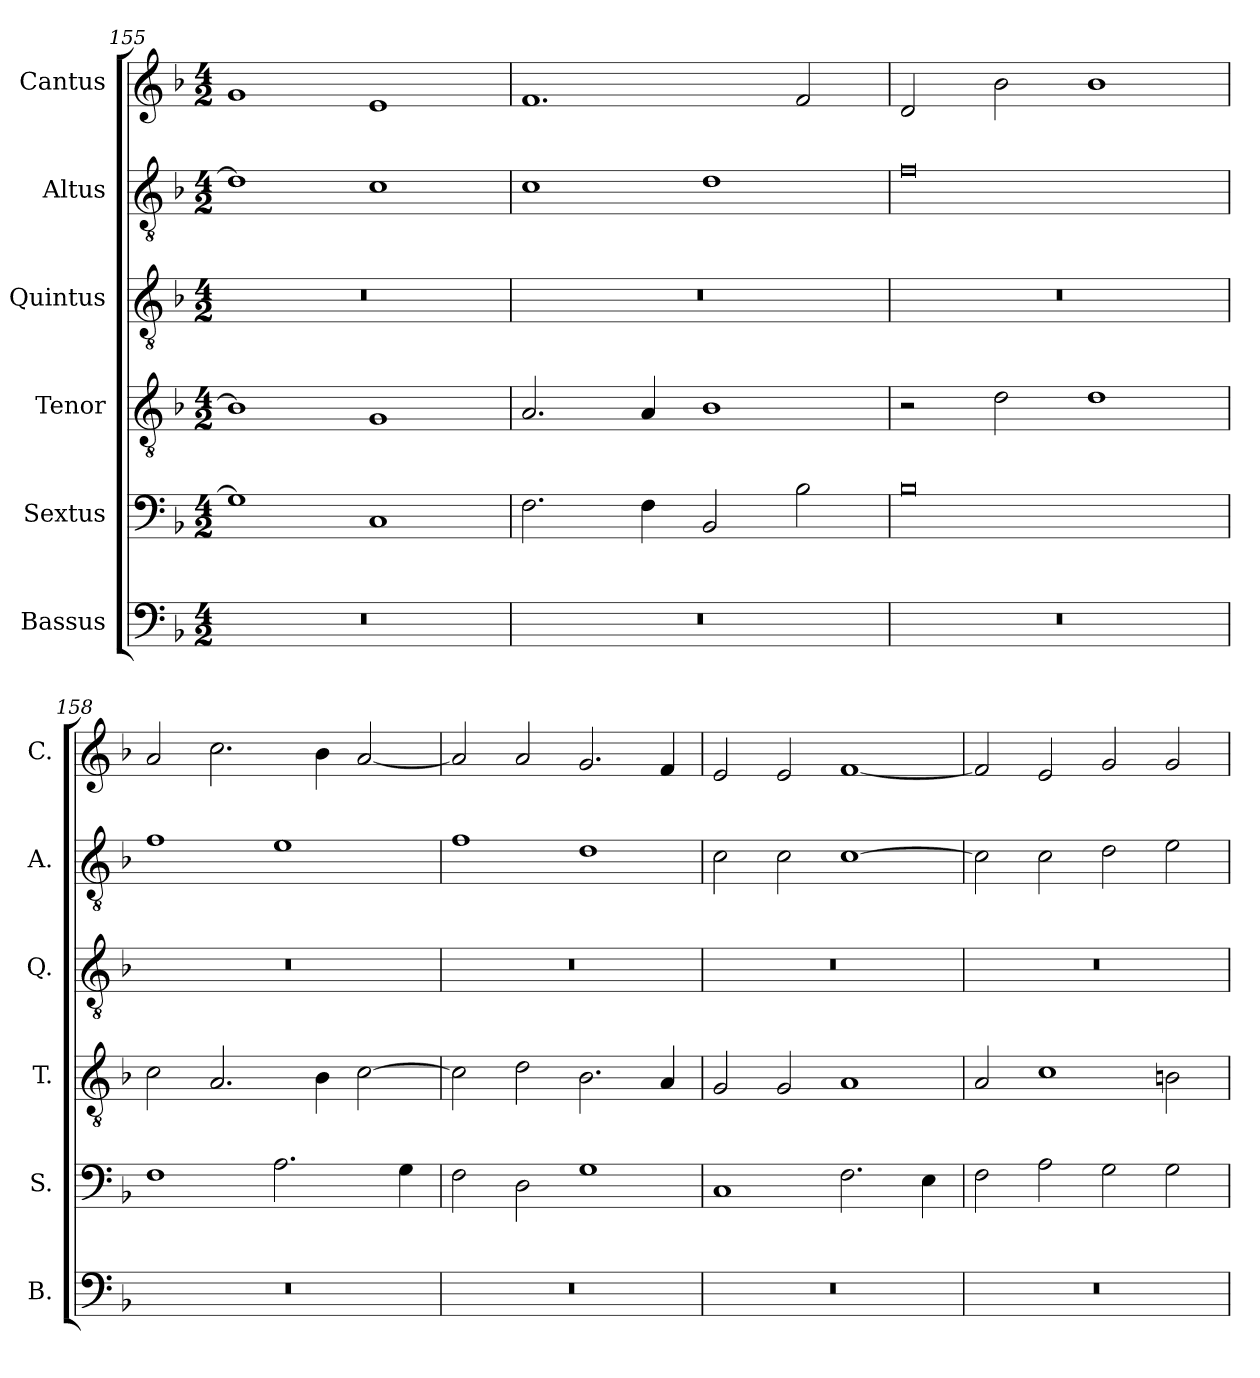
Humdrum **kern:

**kern	**kern	**kern	**kern	**kern	**kern
*part6	*part5	*part4	*part3	*part2	*part1
*staff6	*staff5	*staff4	*staff3	*staff2	*staff1
*I"Bassus	*I"Sextus	*I"Tenor	*I"Quintus	*I"Altus	*I"Cantus
*I'B.	*I'S.	*I'T.	*I'Q.	*I'A.	*I'C.
*clefF4	*clefF4	*clefGv2	*clefGv2	*clefGv2	*clefG2
*k[b-]	*k[b-]	*k[b-]	*k[b-]	*k[b-]	*k[b-]
*F:	*F:	*F:	*F:	*F:	*F:
*M4/2	*M4/2	*M4/2	*M4/2	*M4/2	*M4/2
=155	=155	=155	=155	=155	=155
0r	1G]	1B-]	0r	1d]	1g
.	1C	1G	.	1c	1e
=156	=156	=156	=156	=156	=156
0r	2.F\	2.A/	0r	1c	1.f
.	4F\	4A/	.	.	.
.	2BB-/	1B-	.	1d	.
.	2B-\	.	.	.	2f/
=157	=157	=157	=157	=157	=157
0r	0B-	2r	0r	0f	2d/
.	.	2d\	.	.	2b-\
.	.	1d	.	.	1b-
=158	=158	=158	=158	=158	=158
0r	1F	2c\	0r	1f	2a/
.	.	2.A/	.	.	2.cc\
.	2.A\	.	.	1e	.
.	.	4B-\	.	.	4b-\
.	.	[2c\	.	.	[2a/
.	4G\	.	.	.	.
=159	=159	=159	=159	=159	=159
0r	2F\	2c\]	0r	1f	2a/]
.	2D\	2d\	.	.	2a/
.	1G	2.B-\	.	1d	2.g/
.	.	4A/	.	.	4f/
=160	=160	=160	=160	=160	=160
0r	1C	2G/	0r	2c\	2e/
.	.	2G/	.	2c\	2e/
.	2.F\	1A	.	[1c	[1f
.	4E\	.	.	.	.
=161	=161	=161	=161	=161	=161
0r	2F\	2A/	0r	2c\]	2f/]
.	2A\	1c	.	2c\	2e/
.	2G\	.	.	2d\	2g/
.	2G\	2Bn\	.	2e\	2g/
=	=	=	=	=	=
*-	*-	*-	*-	*-	*-
